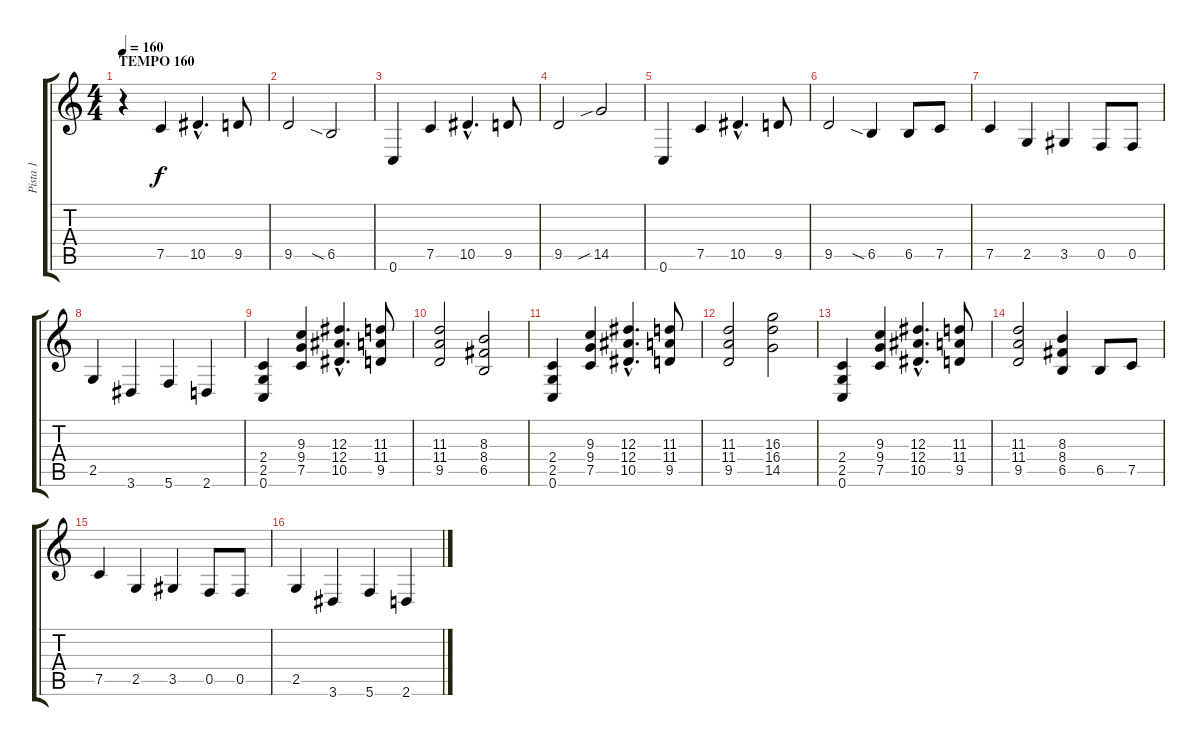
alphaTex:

\track ("Pista 1" "Pista 1") {instrument distortionguitar}
\staff {score tabs}
\tuning (C4 G3 Eb3 Bb2 F2 C2) {hide}
\ts (4 4)
\section ("" "TEMPO 160")
\tempo 160
\clef g2
\ks c
r.4{dy f} 7.5.4 10.5{hac}.4{d} 9.5.8 |
9.5.2 6.5{sia}.2 |
0.6.4 7.5.4 10.5{hac}.4{d} 9.5.8 |
9.5.2 14.5{sib}.2 |
0.6.4 7.5.4 10.5{hac}.4{d} 9.5.8 |
9.5.2 6.5{sia}.4 6.5.8 7.5.8 |
7.5.4 2.5.4 3.5.4 0.5.8 0.5.8 |
2.5.4 3.6.4 5.6.4 2.6.4 |
(2.4 2.5 0.6).4 (9.3 9.4 7.5).4 (12.3{hac} 12.4{hac} 10.5{hac}).4{d} (11.3 11.4 9.5).8 |
(11.3 11.4 9.5).2 (8.3 8.4 6.5).2 |
(2.4 2.5 0.6).4 (9.3 9.4 7.5).4 (12.3{hac} 12.4{hac} 10.5{hac}).4{d} (11.3 11.4 9.5).8 |
(11.3 11.4 9.5).2 (16.3 16.4 14.5).2 |
(2.4 2.5 0.6).4 (9.3 9.4 7.5).4 (12.3{hac} 12.4{hac} 10.5{hac}).4{d} (11.3 11.4 9.5).8 |
(11.3 11.4 9.5).2 (8.3 8.4 6.5).4 6.5.8 7.5.8 |
7.5.4 2.5.4 3.5.4 0.5.8 0.5.8 |
2.5.4 3.6.4 5.6.4 2.6.4
